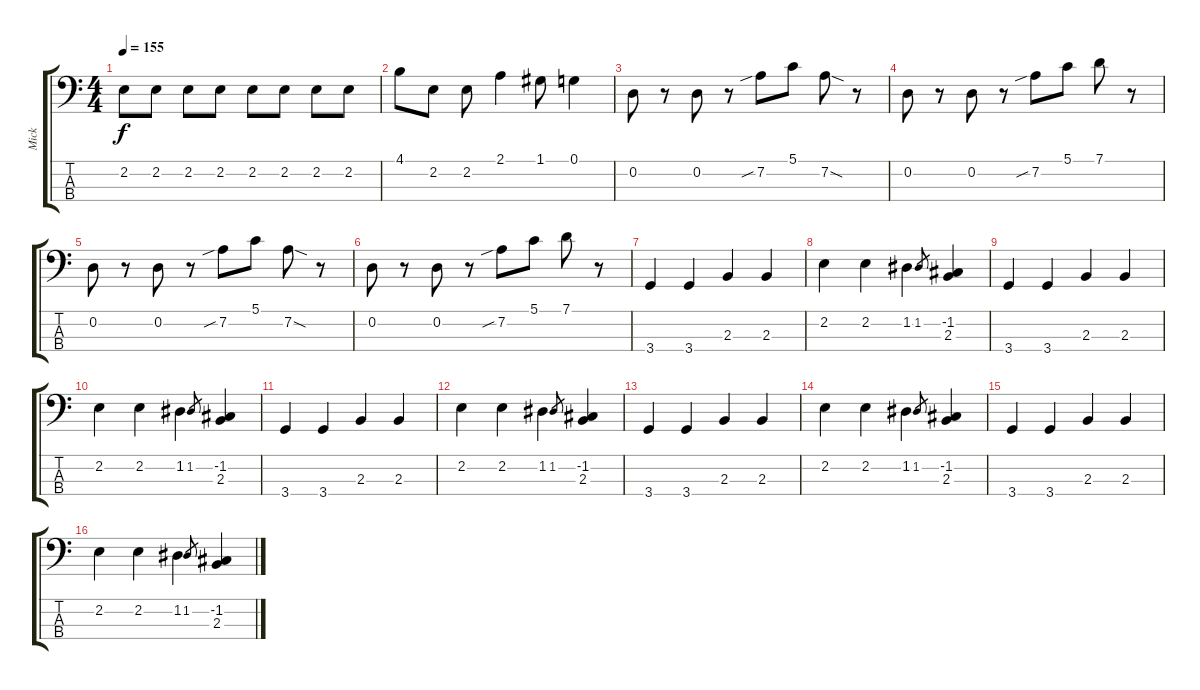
\track ("Mick" "Mick") {instrument electricbassfinger}
\staff {score tabs}
\tuning (G2 D2 A1 E1) {hide}
\ts (4 4)
\tempo 155
\clef f4
\ks c
2.2.8{dy f} 2.2.8 2.2.8 2.2.8 2.2.8 2.2.8 2.2.8 2.2.8 |
4.1.8 2.2.8 2.2.8 2.1.4 1.1.8 0.1.4 |
0.2.8 r.8 0.2.8 r.8 7.2{sib}.8 5.1.8 7.2{sod}.8 r.8 |
0.2.8 r.8 0.2.8 r.8 7.2{sib}.8 5.1.8 7.1.8 r.8 |
0.2.8 r.8 0.2.8 r.8 7.2{sib}.8 5.1.8 7.2{sod}.8 r.8 |
0.2.8 r.8 0.2.8 r.8 7.2{sib}.8 5.1.8 7.1.8 r.8 |
3.4.4 3.4.4 2.3.4 2.3.4 |
2.2.4 2.2.4 1.2.4 1.2.8{gr} (-1.2 2.3).4 |
3.4.4 3.4.4 2.3.4 2.3.4 |
2.2.4 2.2.4 1.2.4 1.2.8{gr} (-1.2 2.3).4 |
3.4.4 3.4.4 2.3.4 2.3.4 |
2.2.4 2.2.4 1.2.4 1.2.8{gr} (-1.2 2.3).4 |
3.4.4 3.4.4 2.3.4 2.3.4 |
2.2.4 2.2.4 1.2.4 1.2.8{gr} (-1.2 2.3).4 |
3.4.4 3.4.4 2.3.4 2.3.4 |
2.2.4 2.2.4 1.2.4 1.2.8{gr} (-1.2 2.3).4
